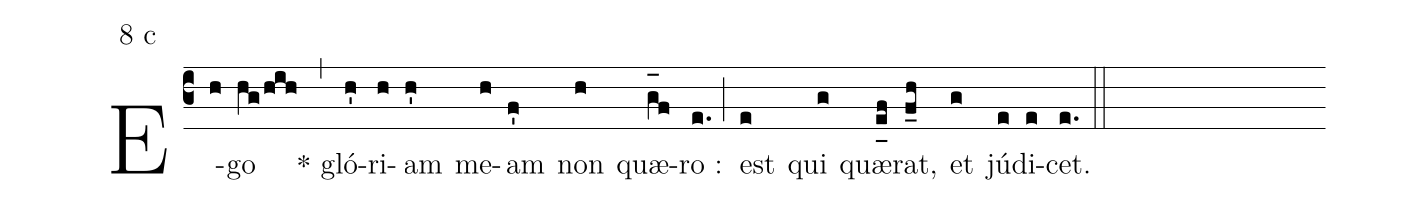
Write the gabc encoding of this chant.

mode:8 c;
%%
(c3) E(h)go(hg/hih) (,) * gló(h')ri(h)am(h') me(h)am(f') non(h) quæ(g_[oh:h]f)ro :(e.) (;) est(e) qui(g) quæ(e_[uh:l]f)rat,(f_h) et(g) jú(e)di(e)cet.(e.) (::)
